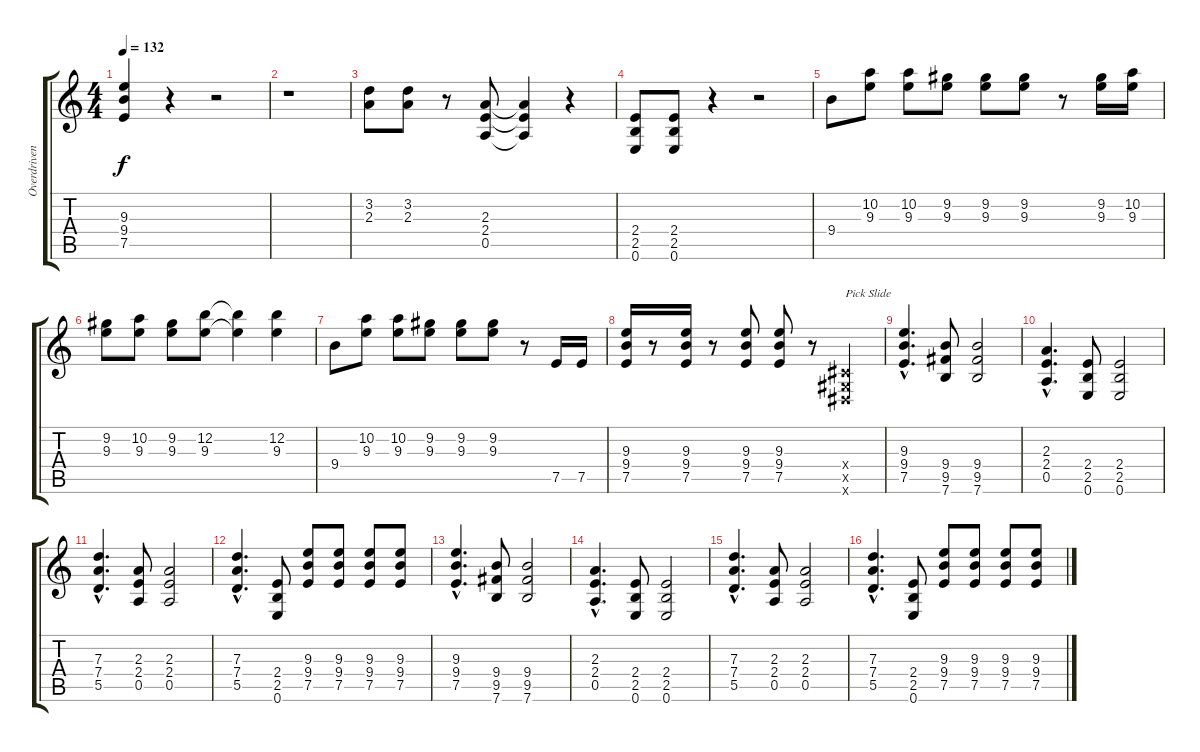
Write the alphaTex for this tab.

\track ("Overdriven Guitar" "Overdriven") {instrument overdrivenguitar}
\staff {score tabs}
\tuning (E4 B3 G3 D3 A2 E2) {hide}
\ts (4 4)
\tempo 132
\clef g2
\ks c
(9.3 9.4 7.5).4{dy f} r.4 r.2 |
r.1 |
(3.2 2.3).8 (3.2 2.3).8 r.8 (2.3 2.4 0.5).8 (2.3{t} 2.4{t} 0.5{t}).4 r.4 |
(2.4 2.5 0.6).8 (2.4 2.5 0.6).8 r.4 r.2 |
9.4.8 (10.2 9.3).8 (10.2 9.3).8 (9.2 9.3).8 (9.2 9.3).8 (9.2 9.3).8 r.8 (9.2 9.3).16 (10.2 9.3).16 |
(9.2 9.3).8 (10.2 9.3).8 (9.2 9.3).8 (12.2 9.3).8 (12.2{t} 9.3{t}).4 (12.2 9.3).4 |
9.4.8 (10.2 9.3).8 (10.2 9.3).8 (9.2 9.3).8 (9.2 9.3).8 (9.2 9.3).8 r.8 7.5.16 7.5.16 |
(9.3 9.4 7.5).16 r.8 (9.3 9.4 7.5).16 r.8 (9.3 9.4 7.5).8 (9.3 9.4 7.5).8 r.8 (-1.4{x} -1.5{x} -1.6{x}).4{txt "Pick Slide"} |
(9.3{hac} 9.4{hac} 7.5{hac}).4{d} (9.4 9.5 7.6).8 (9.4 9.5 7.6).2 |
(2.3{hac} 2.4{hac} 0.5{hac}).4{d} (2.4 2.5 0.6).8 (2.4 2.5 0.6).2 |
(7.3{hac} 7.4{hac} 5.5{hac}).4{d} (2.3 2.4 0.5).8 (2.3 2.4 0.5).2 |
(7.3{hac} 7.4{hac} 5.5{hac}).4{d} (2.4 2.5 0.6).8 (9.3 9.4 7.5).8 (9.3 9.4 7.5).8 (9.3 9.4 7.5).8 (9.3 9.4 7.5).8 |
(9.3{hac} 9.4{hac} 7.5{hac}).4{d} (9.4 9.5 7.6).8 (9.4 9.5 7.6).2 |
(2.3{hac} 2.4{hac} 0.5{hac}).4{d} (2.4 2.5 0.6).8 (2.4 2.5 0.6).2 |
(7.3{hac} 7.4{hac} 5.5{hac}).4{d} (2.3 2.4 0.5).8 (2.3 2.4 0.5).2 |
(7.3{hac} 7.4{hac} 5.5{hac}).4{d} (2.4 2.5 0.6).8 (9.3 9.4 7.5).8 (9.3 9.4 7.5).8 (9.3 9.4 7.5).8 (9.3 9.4 7.5).8
